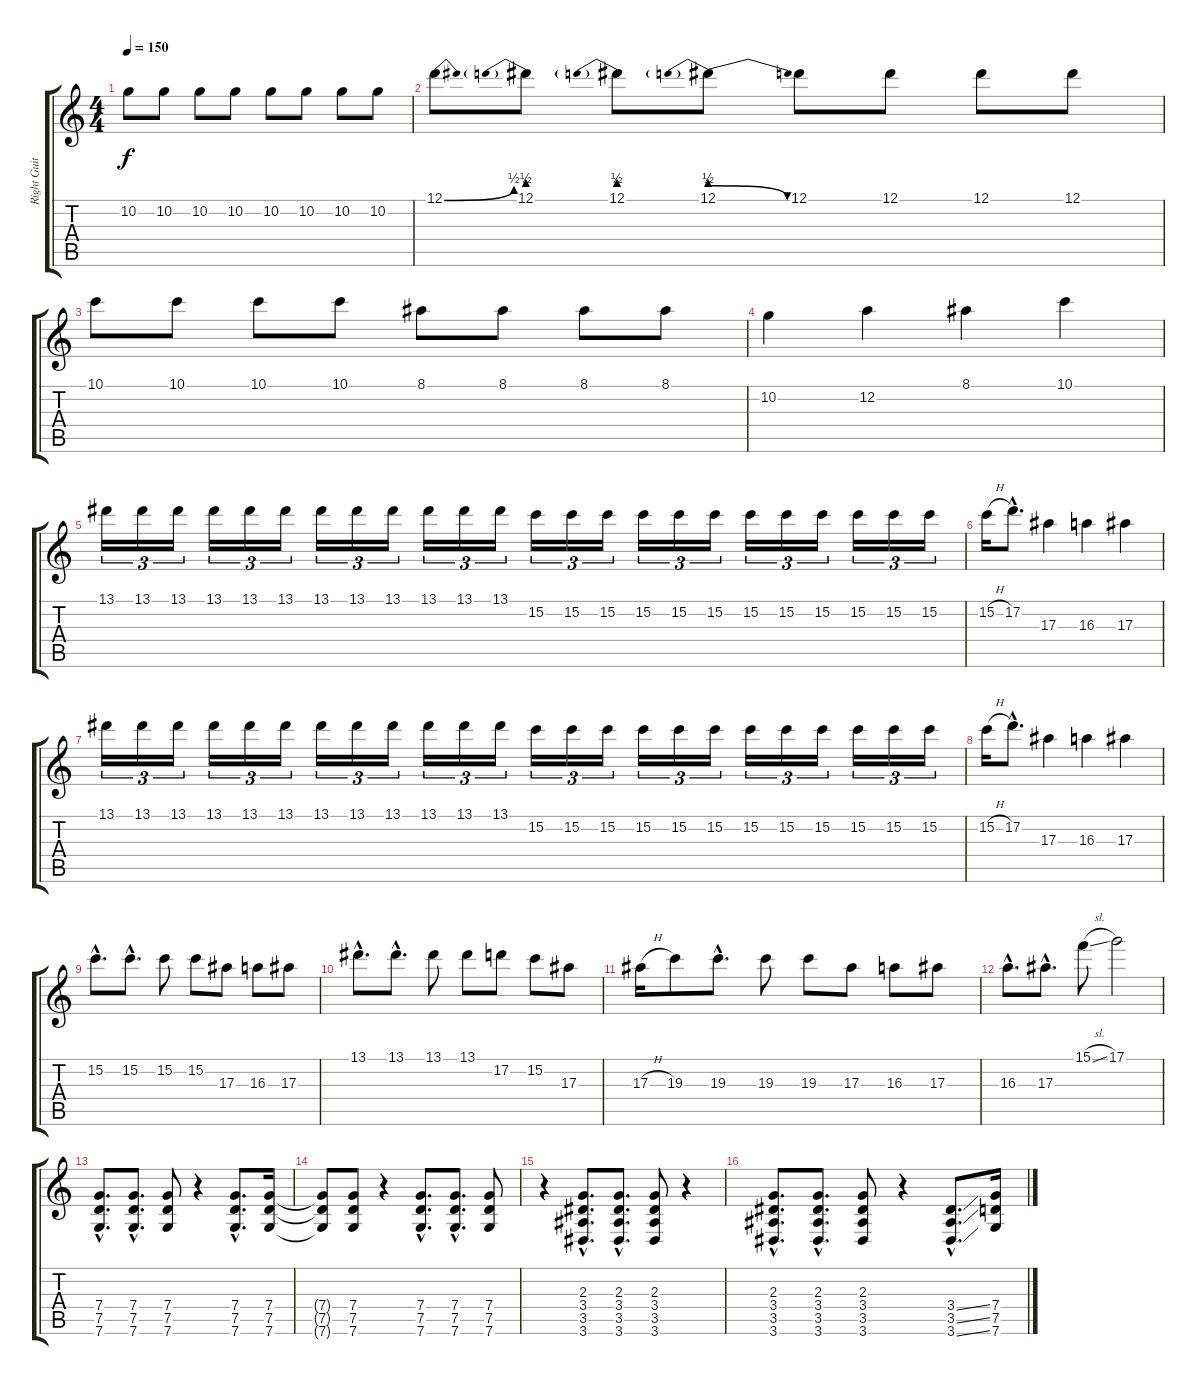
\track ("Right Guitar" "Right Guit") {instrument overdrivenguitar}
\staff {score tabs}
\tuning (D4 A3 F3 C3 G2 C2) {hide}
\ts (4 4)
\tempo 150
\clef g2
\ks c
10.2.8{dy f} 10.2.8 10.2.8 10.2.8 10.2.8 10.2.8 10.2.8 10.2.8 |
12.1{be (bend 0 0 60 2)}.8 12.1{be (prebend 0 2 60 2)}.8 12.1{be (prebend 0 2 60 2)}.8 12.1{be (prebendrelease 0 2 60 0)}.8 12.1.8 12.1.8 12.1.8 12.1.8 |
10.1.8 10.1.8 10.1.8 10.1.8 8.1.8 8.1.8 8.1.8 8.1.8 |
10.2.4 12.2.4 8.1.4 10.1.4 |
13.1.16{tu (3 2)} 13.1.16{tu (3 2)} 13.1.16{tu (3 2)} 13.1.16{tu (3 2)} 13.1.16{tu (3 2)} 13.1.16{tu (3 2)} 13.1.16{tu (3 2)} 13.1.16{tu (3 2)} 13.1.16{tu (3 2)} 13.1.16{tu (3 2)} 13.1.16{tu (3 2)} 13.1.16{tu (3 2)} 15.2.16{tu (3 2)} 15.2.16{tu (3 2)} 15.2.16{tu (3 2)} 15.2.16{tu (3 2)} 15.2.16{tu (3 2)} 15.2.16{tu (3 2)} 15.2.16{tu (3 2)} 15.2.16{tu (3 2)} 15.2.16{tu (3 2)} 15.2.16{tu (3 2)} 15.2.16{tu (3 2)} 15.2.16{tu (3 2)} |
15.2{h}.16 17.2{hac}.8{d} 17.3.4 16.3.4 17.3.4 |
13.1.16{tu (3 2)} 13.1.16{tu (3 2)} 13.1.16{tu (3 2)} 13.1.16{tu (3 2)} 13.1.16{tu (3 2)} 13.1.16{tu (3 2)} 13.1.16{tu (3 2)} 13.1.16{tu (3 2)} 13.1.16{tu (3 2)} 13.1.16{tu (3 2)} 13.1.16{tu (3 2)} 13.1.16{tu (3 2)} 15.2.16{tu (3 2)} 15.2.16{tu (3 2)} 15.2.16{tu (3 2)} 15.2.16{tu (3 2)} 15.2.16{tu (3 2)} 15.2.16{tu (3 2)} 15.2.16{tu (3 2)} 15.2.16{tu (3 2)} 15.2.16{tu (3 2)} 15.2.16{tu (3 2)} 15.2.16{tu (3 2)} 15.2.16{tu (3 2)} |
15.2{h}.16 17.2{hac}.8{d} 17.3.4 16.3.4 17.3.4 |
15.2{hac}.8{d} 15.2{hac}.8{d} 15.2.8 15.2.8 17.3.8 16.3.8 17.3.8 |
13.1{hac}.8{d} 13.1{hac}.8{d} 13.1.8 13.1.8 17.2.8 15.2.8 17.3.8 |
17.3{h}.16 19.3.8 19.3{hac}.8{d} 19.3.8 19.3.8 17.3.8 16.3.8 17.3.8 |
16.3{hac}.8{d} 17.3{hac}.8{d} 15.1{sl}.8 17.1.2 |
(7.4{hac} 7.5{hac} 7.6{hac}).8{d} (7.4{hac} 7.5{hac} 7.6{hac}).8{d} (7.4 7.5 7.6).8 r.4 (7.4{hac} 7.5{hac} 7.6{hac}).8{d} (7.4 7.5 7.6).16 |
(7.4{t} 7.5{t} 7.6{t}).8 (7.4 7.5 7.6).8 r.4 (7.4{hac} 7.5{hac} 7.6{hac}).8{d} (7.4{hac} 7.5{hac} 7.6{hac}).8{d} (7.4 7.5 7.6).8 |
r.4 (2.3{hac} 3.4{hac} 3.5{hac} 3.6{hac}).8{d} (2.3{hac} 3.4{hac} 3.5{hac} 3.6{hac}).8{d} (2.3 3.4 3.5 3.6).8 r.4 |
(2.3{hac} 3.4{hac} 3.5{hac} 3.6{hac}).8{d} (2.3{hac} 3.4{hac} 3.5{hac} 3.6{hac}).8{d} (2.3 3.4 3.5 3.6).8 r.4 (3.4{ss hac} 3.5{ss hac} 3.6{ss hac}).8{d} (7.4 7.5 7.6).16
